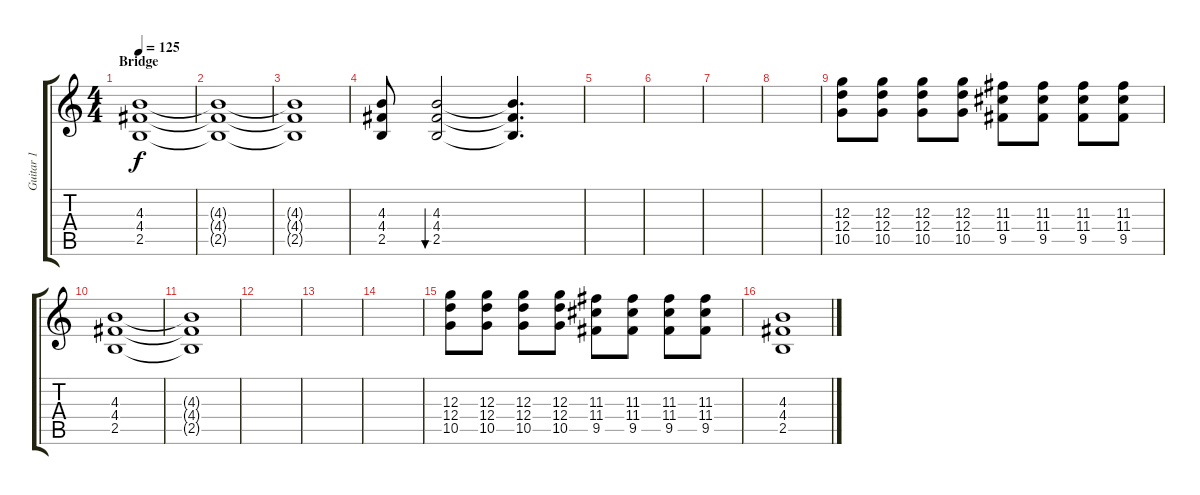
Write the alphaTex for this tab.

\track ("Guitar 1" "Guitar 1") {instrument distortionguitar}
\staff {score tabs}
\tuning (E4 B3 G3 D3 A2 E2) {hide}
\ts (4 4)
\section ("" "Bridge")
\tempo 125
\clef g2
\ks c
(4.3 4.4 2.5).1{dy f} |
(4.3{t} 4.4{t} 2.5{t}).1 |
(4.3{t} 4.4{t} 2.5{t}).1 |
(4.3 4.4 2.5).8 (4.3 4.4 2.5).2{bu 30} (4.3{t} 4.4{t} 2.5{t}).4{d} |
|
|
|
|
(12.3 12.4 10.5).8 (12.3 12.4 10.5).8 (12.3 12.4 10.5).8 (12.3 12.4 10.5).8 (11.3 11.4 9.5).8 (11.3 11.4 9.5).8 (11.3 11.4 9.5).8 (11.3 11.4 9.5).8 |
(4.3 4.4 2.5).1 |
(4.3{t} 4.4{t} 2.5{t}).1 |
|
|
|
(12.3 12.4 10.5).8 (12.3 12.4 10.5).8 (12.3 12.4 10.5).8 (12.3 12.4 10.5).8 (11.3 11.4 9.5).8 (11.3 11.4 9.5).8 (11.3 11.4 9.5).8 (11.3 11.4 9.5).8 |
(4.3 4.4 2.5).1
